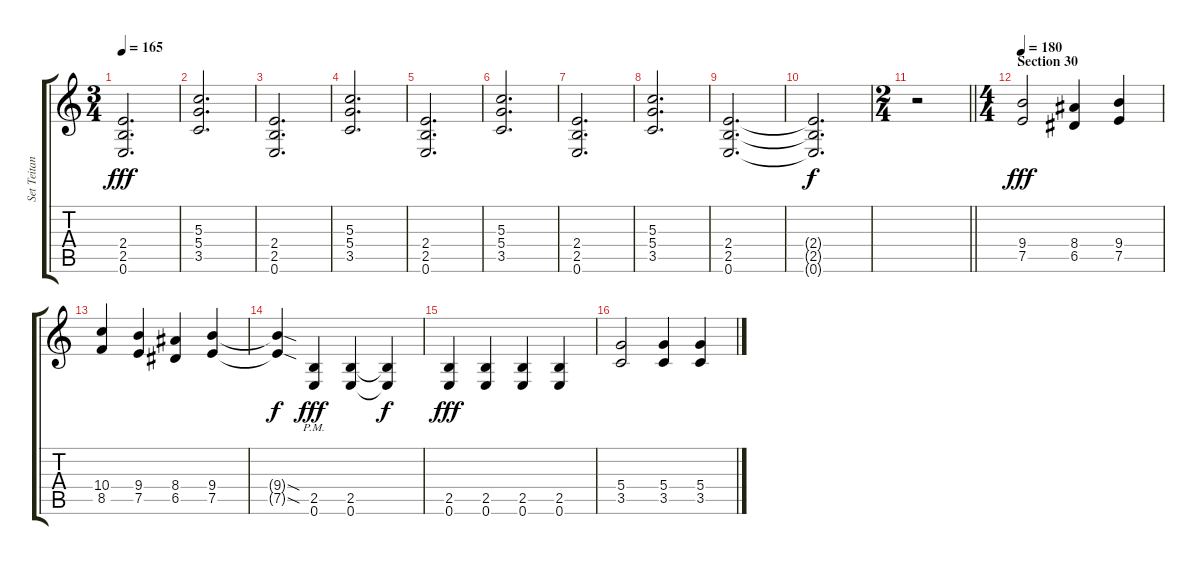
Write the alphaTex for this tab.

\track ("Set Teitan" "Set Teitan") {instrument distortionguitar}
\staff {score tabs}
\tuning (E4 B3 G3 D3 A2 E2) {hide}
\ts (3 4)
\tempo 165
\clef g2
\ks c
(2.4 2.5 0.6).2{d dy fff} |
(5.3 5.4 3.5).2{d} |
(2.4 2.5 0.6).2{d} |
(5.3 5.4 3.5).2{d} |
(2.4 2.5 0.6).2{d} |
(5.3 5.4 3.5).2{d} |
(2.4 2.5 0.6).2{d} |
(5.3 5.4 3.5).2{d} |
(2.4 2.5 0.6).2{d} |
(2.4{t} 2.5{t} 0.6{t}).2{d dy f} |
\ts (2 4)
\barLineRight lightlight
r.2 |
\ts (4 4)
\section ("" "Section 30")
\tempo 180
(9.4 7.5).2{dy fff} (8.4 6.5).4 (9.4 7.5).4 |
(10.4 8.5).4 (9.4 7.5).4 (8.4 6.5).4 (9.4 7.5).4 |
(9.4{sod t} 7.5{sod t}).4{dy f} (2.5{pm} 0.6{pm}).4{dy fff} (2.5 0.6).4 (2.5{t} 0.6{t}).4{dy f} |
(2.5 0.6).4{dy fff} (2.5 0.6).4 (2.5 0.6).4 (2.5 0.6).4 |
(5.4 3.5).2 (5.4 3.5).4 (5.4 3.5).4
